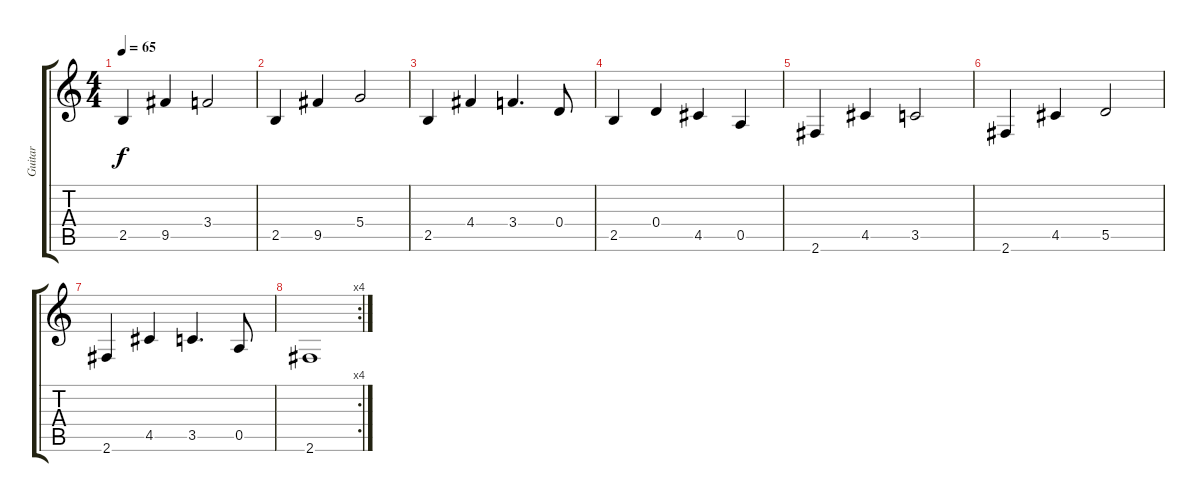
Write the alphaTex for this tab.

\track ("Guitar" "Guitar") {instrument distortionguitar}
\staff {score tabs}
\tuning (E4 B3 G3 D3 A2 E2) {hide}
\ts (4 4)
\tempo 65
\clef g2
\ks c
2.5.4{dy f} 9.5.4 3.4.2 |
2.5.4 9.5.4 5.4.2 |
2.5.4 4.4.4 3.4.4{d} 0.4.8 |
2.5.4 0.4.4 4.5.4 0.5.4 |
2.6.4 4.5.4 3.5.2 |
2.6.4 4.5.4 5.5.2 |
2.6.4 4.5.4 3.5.4{d} 0.5.8 |
\rc 4
2.6.1
